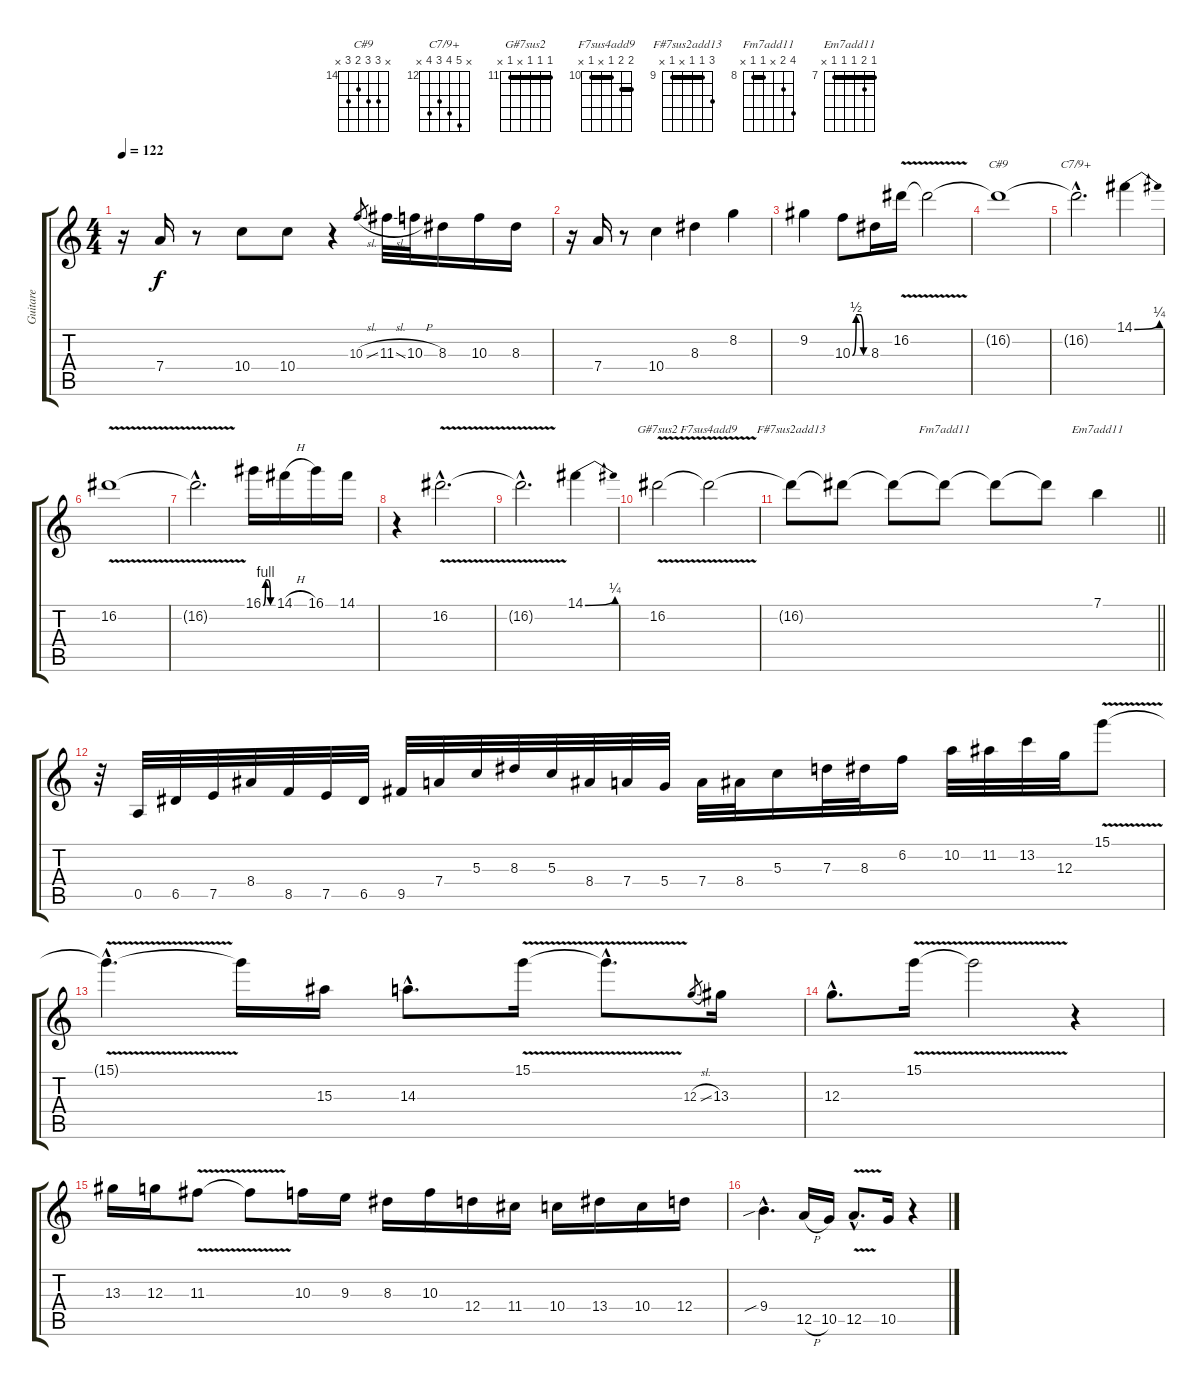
\track ("Guitare" "Guitare") {instrument overdrivenguitar}
\staff {score tabs}
\tuning (E4 B3 G3 D3 A2 E2) {hide}
\chord ("C#9" x 16 16 15 16 x) {firstfret 14}
\chord ("C7/9+" x 16 15 14 15 x) {firstfret 12}
\chord ("G#7sus2" 11 11 11 x 11 x) {firstfret 11 barre 11}
\chord ("F7sus4add9" 11 11 10 x 10 x) {firstfret 10 barre (10 11)}
\chord ("F#7sus2add13" 11 9 9 x 9 x) {firstfret 9 barre 9}
\chord ("Fm7add11" 11 9 x 8 8 x) {firstfret 8 barre 8}
\chord ("Em7add11" 7 8 7 7 7 x) {firstfret 7 barre 7}
\ts (4 4)
\tempo 122
\clef g2
\ks c
r.16{dy f} 7.4.16 r.8 10.4.8 10.4.8 r.4 10.3{sl}.8{gr} 11.3{sl}.32 10.3{h}.32 8.3.16 10.3.16 8.3.16 |
r.16 7.4.16 r.8 10.4.4 8.3.4 8.2.4 |
9.2.4 10.3{be (custom 0 0 15 2 30 2 45 0 60 0)}.8 8.3.16 16.2{v}.16 16.2{t}.2 |
16.2{t}.1{ch "C#9"} |
16.2{hac t}.2{d ch "C7/9+"} 14.1{be (bend 0 0 60 1)}.4 |
16.2{v}.1 |
16.2{hac t}.2{d} 16.1{be (custom 0 0 15 4 30 4 45 0 60 0)}.16 14.1{h}.16 16.1.16 14.1.16 |
r.4 16.2{v hac}.2{d} |
16.2{hac t}.2{d} 14.1{be (bend 0 0 60 1)}.4 |
16.2{v}.2{ch "G#7sus2"} 16.2{t}.2{ch "F7sus4add9"} |
\barLineRight lightlight
16.2{t}.8{ch "F#7sus2add13"} 16.2{t}.8 16.2{t}.8 16.2{t}.8{ch "Fm7add11"} 16.2{t}.8 16.2{t}.8 7.1.4{ch "Em7add11"} |
r.32 0.5.32 6.5.32 7.5.32 8.4.32 8.5.32 7.5.32 6.5.32 9.5.32 7.4.32 5.3.32 8.3.32 5.3.32 8.4.32 7.4.32 5.4.32 7.4.32 8.4.32 5.3.16 7.3.32 8.3.32 6.2.16 10.2.32 11.2.32 13.2.32 12.3.32 15.1{v}.8 |
15.1{hac t}.4{d} 15.1{t}.16 15.3.16 14.3{hac}.8{d} 15.1{v}.16 15.1{hac t}.8{d} 12.3{sl}.8{gr} 13.3.16 |
12.3{hac}.8{d} 15.1{v}.16 15.1{t}.2 r.4 |
13.3.16 12.3.16 11.3{v}.8 11.3{t}.8 10.3.16 9.3.16 8.3.16 10.3.16 12.4.16 11.4.16 10.4.16 13.4.16 10.4.16 12.4.16 |
9.4{sib hac}.4{d} 12.5{h}.16 10.5.16 12.5{v hac}.8{d} 10.5.16 r.4
